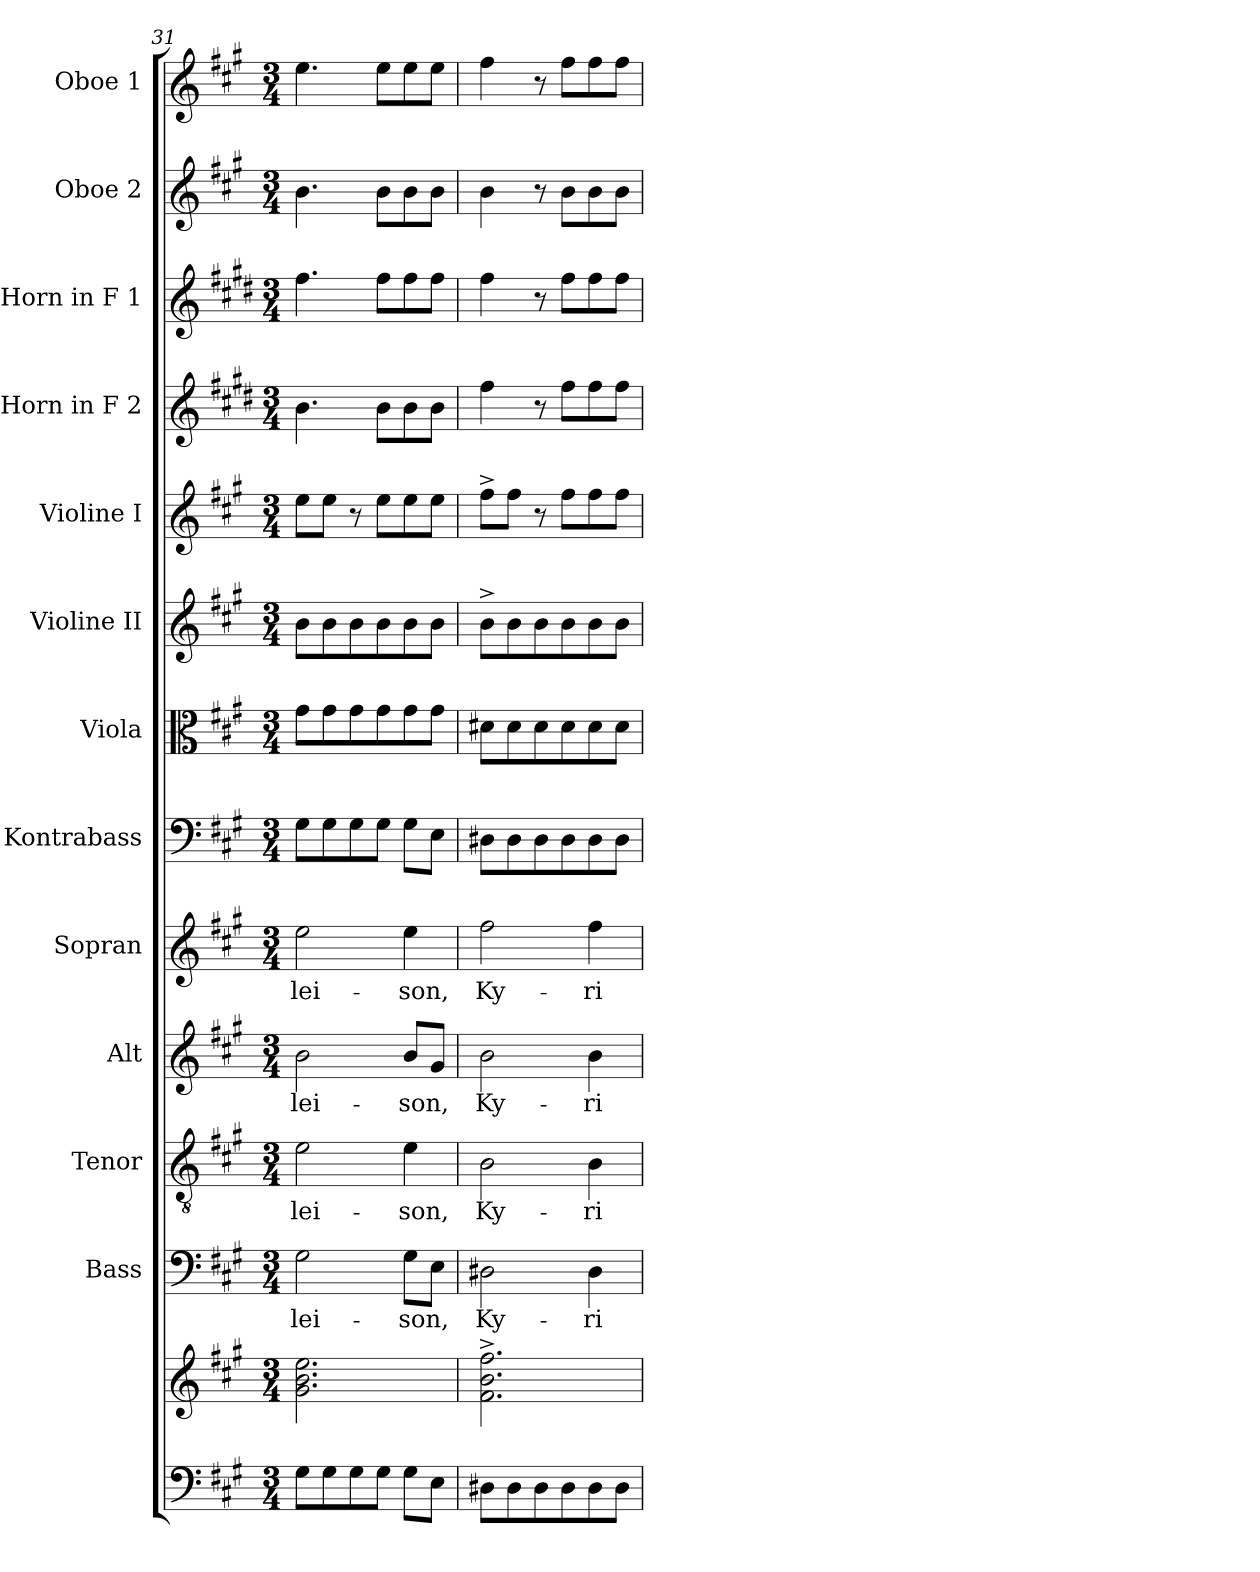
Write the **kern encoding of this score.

**kern	**kern	**kern	**text	**kern	**text	**kern	**text	**kern	**text	**kern	**kern	**kern	**kern	**kern	**kern	**kern	**kern
*part13	*part13	*part12	*part12	*part11	*part11	*part10	*part10	*part9	*part9	*part8	*part7	*part6	*part5	*part4	*part3	*part2	*part1
*staff14	*staff13	*staff12	*staff12	*staff11	*staff11	*staff10	*staff10	*staff9	*staff9	*staff8	*staff7	*staff6	*staff5	*staff4	*staff3	*staff2	*staff1
*	*	*I"Bass	*	*I"Tenor	*	*I"Alt	*	*I"Sopran	*	*I"Kontrabass	*I"Viola	*I"Violine II	*I"Violine I	*I"Horn in F 2	*I"Horn in F 1	*I"Oboe 2	*I"Oboe 1
*	*	*I'B.	*	*I'T.	*	*I'A.	*	*I'S.	*	*I'Kb.	*I'Vla.	*I'Vl. II	*I'Vl. I	*	*	*I'Ob.. 2	*I'Ob. 1
!!LO:PB:g=z
*clefF4	*clefG2	*clefF4	*	*clefGv2	*	*clefG2	*	*clefG2	*	*clefF4	*clefC3	*clefG2	*clefG2	*clefG2	*clefG2	*clefG2	*clefG2
*	*	*	*	*	*	*	*	*	*	*ITrd7c12	*	*	*	*ITrd4c7	*ITrd4c7	*	*
*k[f#c#g#]	*k[f#c#g#]	*k[f#c#g#]	*	*k[f#c#g#]	*	*k[f#c#g#]	*	*k[f#c#g#]	*	*k[f#c#g#]	*k[f#c#g#]	*k[f#c#g#]	*k[f#c#g#]	*k[f#c#g#]	*k[f#c#g#]	*k[f#c#g#]	*k[f#c#g#]
*A:	*A:	*A:	*	*A:	*	*A:	*	*A:	*	*A:	*A:	*A:	*A:	*A:	*A:	*A:	*A:
*M3/4	*M3/4	*M3/4	*	*M3/4	*	*M3/4	*	*M3/4	*	*M3/4	*M3/4	*M3/4	*M3/4	*M3/4	*M3/4	*M3/4	*M3/4
=31	=31	=31	=31	=31	=31	=31	=31	=31	=31	=31	=31	=31	=31	=31	=31	=31	=31
!	!	!	!LO:LY:b	!	!LO:LY:b	!	!LO:LY:b	!	!LO:LY:b	!	!	!	!	!	!	!	!
8G#\L	2.g#\ 2.b\ 2.ee\	2G#\	-lei-	2e\	-lei-	2b\	-lei-	2ee\	-lei-	8GG#\L	8g#\L	8b\L	8ee\L	4.e\	4.b\	4.b\	4.ee\
8G#\	.	.	.	.	.	.	.	.	.	8GG#\	8g#\	8b\	8ee\J	.	.	.	.
8G#\	.	.	.	.	.	.	.	.	.	8GG#\	8g#\	8b\	8r	.	.	.	.
8G#\J	.	.	.	.	.	.	.	.	.	8GG#\J	8g#\	8b\	8ee\L	8e\L	8b\L	8b\L	8ee\L
!	!	!	!LO:LY:b	!	!LO:LY:b	!	!LO:LY:b	!	!LO:LY:b	!	!	!	!	!	!	!	!
8G#\L	.	8G#\L	-son,	4e\	-son,	8b/L	-son,	4ee\	-son,	8GG#\L	8g#\	8b\	8ee\	8e\	8b\	8b\	8ee\
8E\J	.	8E\J	.	.	.	8g#/J	.	.	.	8EE\J	8g#\J	8b\J	8ee\J	8e\J	8b\J	8b\J	8ee\J
=32	=32	=32	=32	=32	=32	=32	=32	=32	=32	=32	=32	=32	=32	=32	=32	=32	=32
!	!	!	!LO:LY:b	!	!LO:LY:b	!	!LO:LY:b	!	!LO:LY:b	!	!	!	!	!	!	!	!
8D#X\L	2.f#\^> 2.b\^> 2.ff#\^>	2D#X\	Ky-	2B\	Ky-	2b\	Ky-	2ff#\	Ky-	8DD#X\L	8d#X\L	8b^>\L	8ff#^>\L	4b\	4b\	4b\	4ff#\
8D#\	.	.	.	.	.	.	.	.	.	8DD#\	8d#\	8b\	8ff#\J	.	.	.	.
8D#\	.	.	.	.	.	.	.	.	.	8DD#\	8d#\	8b\	8r	8r	8r	8r	8r
8D#\	.	.	.	.	.	.	.	.	.	8DD#\	8d#\	8b\	8ff#\L	8b\L	8b\L	8b\L	8ff#\L
!	!	!	!LO:LY:b	!	!LO:LY:b	!	!LO:LY:b	!	!LO:LY:b	!	!	!	!	!	!	!	!
8D#\	.	4D#\	-ri-	4B\	-ri-	4b\	-ri-	4ff#\	-ri-	8DD#\	8d#\	8b\	8ff#\	8b\	8b\	8b\	8ff#\
8D#\J	.	.	.	.	.	.	.	.	.	8DD#\J	8d#\J	8b\J	8ff#\J	8b\J	8b\J	8b\J	8ff#\J
=	=	=	=	=	=	=	=	=	=	=	=	=	=	=	=	=	=
*-	*-	*-	*-	*-	*-	*-	*-	*-	*-	*-	*-	*-	*-	*-	*-	*-	*-
